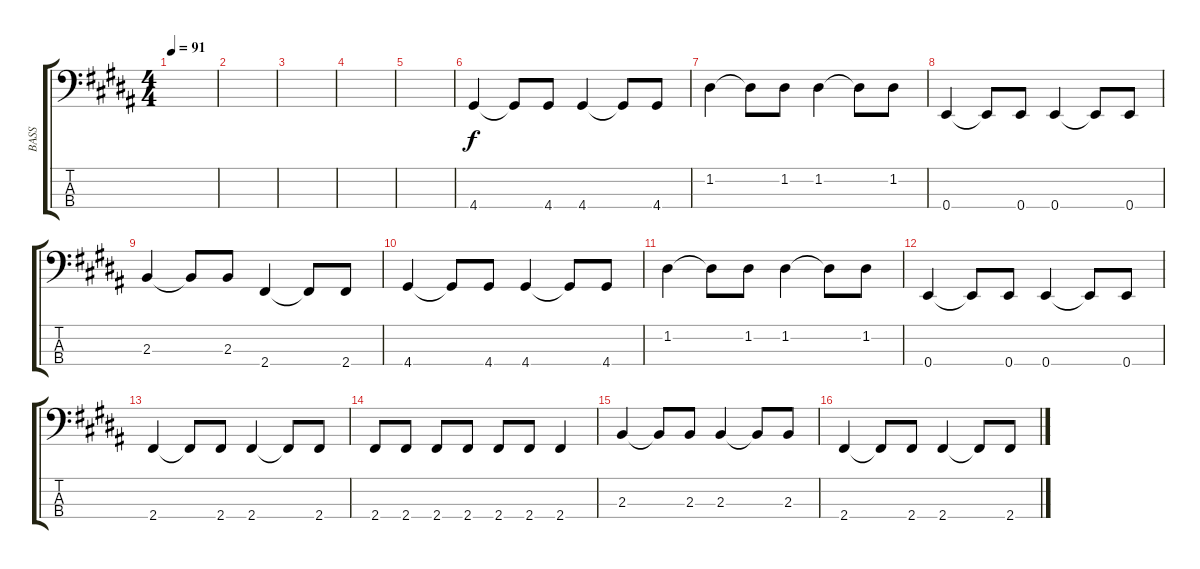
\track ("BASS" "BASS") {instrument electricbassfinger}
\staff {score tabs}
\tuning (G2 D2 A1 E1) {hide}
\ts (4 4)
\tempo 91
\clef f4
\ks b
|
|
|
|
|
4.4.4 4.4{t}.8 4.4.8 4.4.4 4.4{t}.8 4.4.8 |
1.2.4 1.2{t}.8 1.2.8 1.2.4 1.2{t}.8 1.2.8 |
0.4.4 0.4{t}.8 0.4.8 0.4.4 0.4{t}.8 0.4.8 |
2.3.4 2.3{t}.8 2.3.8 2.4.4 2.4{t}.8 2.4.8 |
4.4.4 4.4{t}.8 4.4.8 4.4.4 4.4{t}.8 4.4.8 |
1.2.4 1.2{t}.8 1.2.8 1.2.4 1.2{t}.8 1.2.8 |
0.4.4 0.4{t}.8 0.4.8 0.4.4 0.4{t}.8 0.4.8 |
2.4.4 2.4{t}.8 2.4.8 2.4.4 2.4{t}.8 2.4.8 |
2.4.8 2.4.8 2.4.8 2.4.8 2.4.8 2.4.8 2.4.4 |
2.3.4 2.3{t}.8 2.3.8 2.3.4 2.3{t}.8 2.3.8 |
2.4.4 2.4{t}.8 2.4.8 2.4.4 2.4{t}.8 2.4.8
